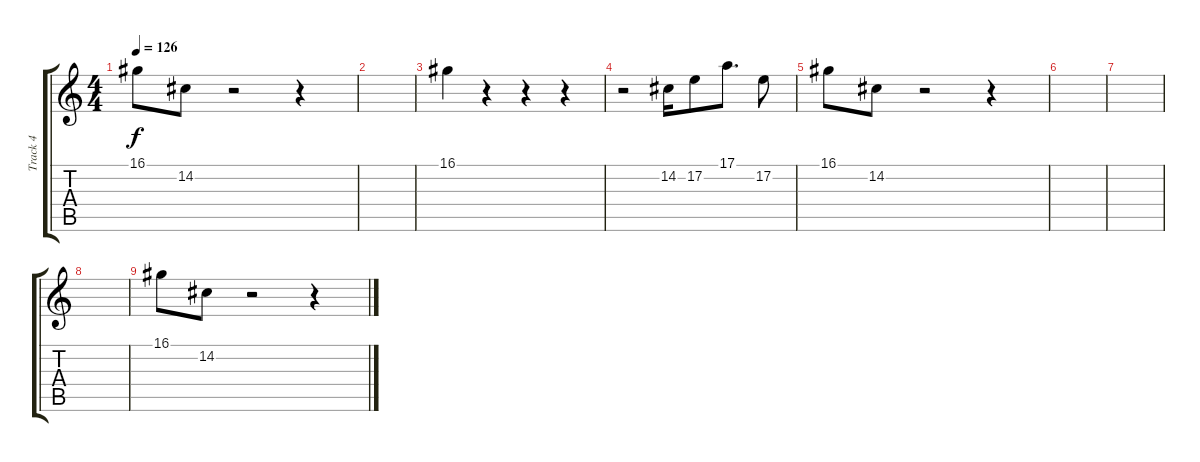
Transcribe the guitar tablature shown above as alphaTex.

\track ("Track 4" "Track 4") {instrument brightacousticpiano}
\staff {score tabs}
\tuning (E4 B3 G3 D3 A2 E2) {hide}
\ts (4 4)
\tempo 126
\clef g2
\ks c
16.1.8{dy f} 14.2.8 r.2 r.4 |
|
16.1.4 r.4 r.4 r.4 |
r.2 14.2.16 17.2.8 17.1.8{d} 17.2.8 |
16.1.8 14.2.8 r.2 r.4 |
|
|
|
16.1.8 14.2.8 r.2 r.4
